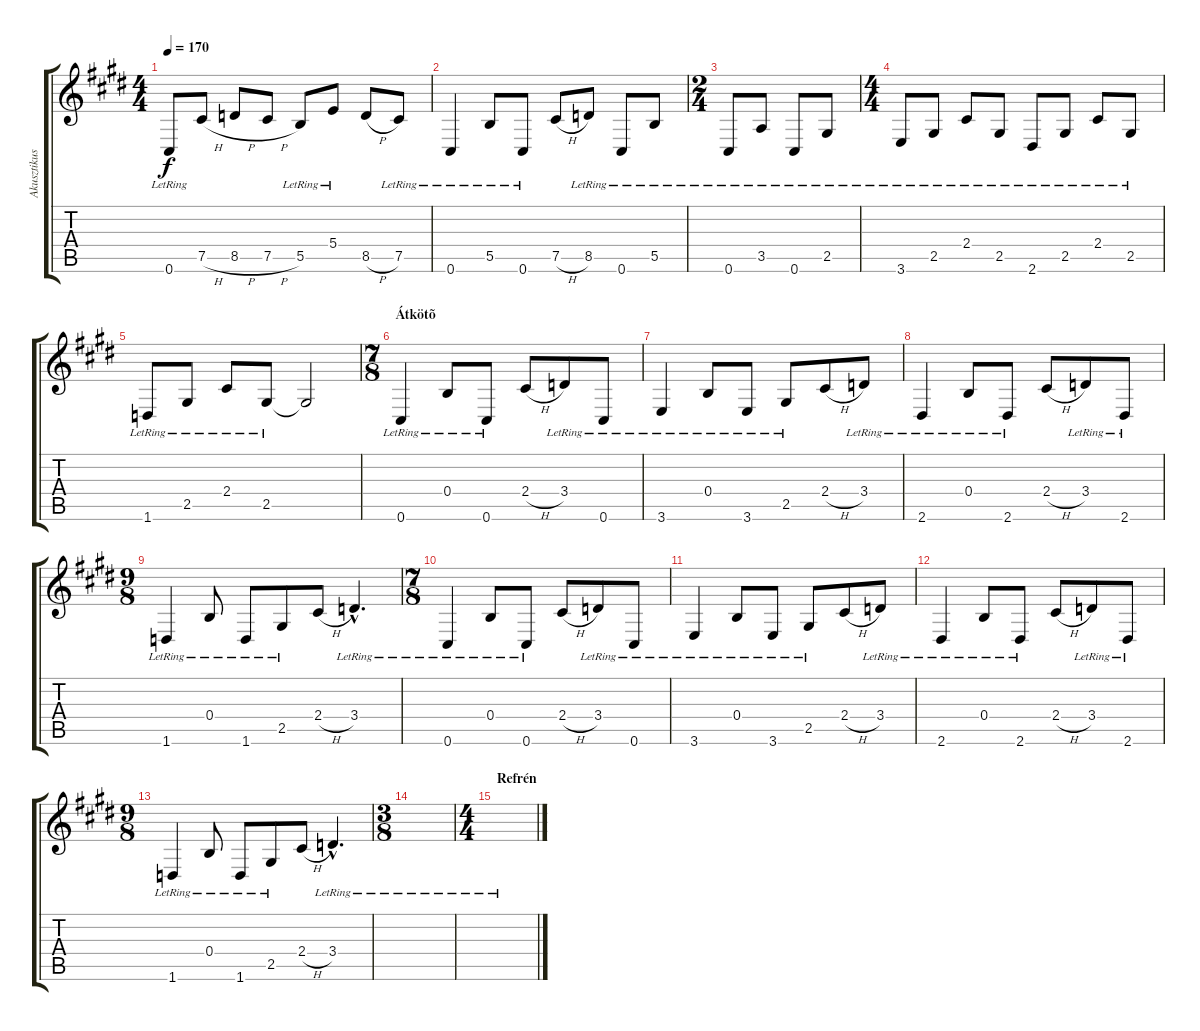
\track ("Akusztikus Gitár" "Akusztikus") {instrument acousticguitarsteel}
\staff {score tabs}
\tuning (Db4 Ab3 E3 B2 Gb2 Db2) {hide}
\ts (4 4)
\tempo 170
\clef g2
\ks c#minor
0.6{lr}.8{dy f} 7.5{h}.8 8.5{h}.8 7.5{h}.8 5.5{lr}.8 5.4{lr}.8 8.5{h}.8 7.5{lr}.8 |
0.6{lr}.4 5.5{lr}.8 0.6{lr}.8 7.5{h}.8 8.5{lr}.8 0.6{lr}.8 5.5{lr}.8 |
\ts (2 4)
0.6{lr}.8 3.5{lr}.8 0.6{lr}.8 2.5{lr}.8 |
\ts (4 4)
3.6{lr}.8 2.5{lr}.8 2.4{lr}.8 2.5{lr}.8 2.6{lr}.8 2.5{lr}.8 2.4{lr}.8 2.5{lr}.8 |
1.6{lr}.8 2.5{lr}.8 2.4{lr}.8 2.5{lr}.8 2.5{t}.2 |
\ts (7 8)
\section ("" "Átkötõ")
0.6{lr}.4 0.4{lr}.8 0.6{lr}.8 2.4{h}.8 3.4{lr}.8 0.6{lr}.8 |
3.6{lr}.4 0.4{lr}.8 3.6{lr}.8 2.5{lr}.8 2.4{h}.8 3.4{lr}.8 |
2.6{lr}.4 0.4{lr}.8 2.6{lr}.8 2.4{h}.8 3.4{lr}.8 2.6{lr}.8 |
\ts (9 8)
1.6{lr}.4 0.4{lr}.8 1.6{lr}.8 2.5{lr}.8 2.4{h}.8 3.4{hac lr}.4{d} |
\ts (7 8)
0.6{lr}.4 0.4{lr}.8 0.6{lr}.8 2.4{h}.8 3.4{lr}.8 0.6{lr}.8 |
3.6{lr}.4 0.4{lr}.8 3.6{lr}.8 2.5{lr}.8 2.4{h}.8 3.4{lr}.8 |
2.6{lr}.4 0.4{lr}.8 2.6{lr}.8 2.4{h}.8 3.4{lr}.8 2.6{lr}.8 |
\ts (9 8)
1.6{lr}.4 0.4{lr}.8 1.6{lr}.8 2.5{lr}.8 2.4{h}.8 3.4{hac lr}.4{d} |
\ts (3 8)
|
\ts (4 4)
\section ("" "Refrén")
